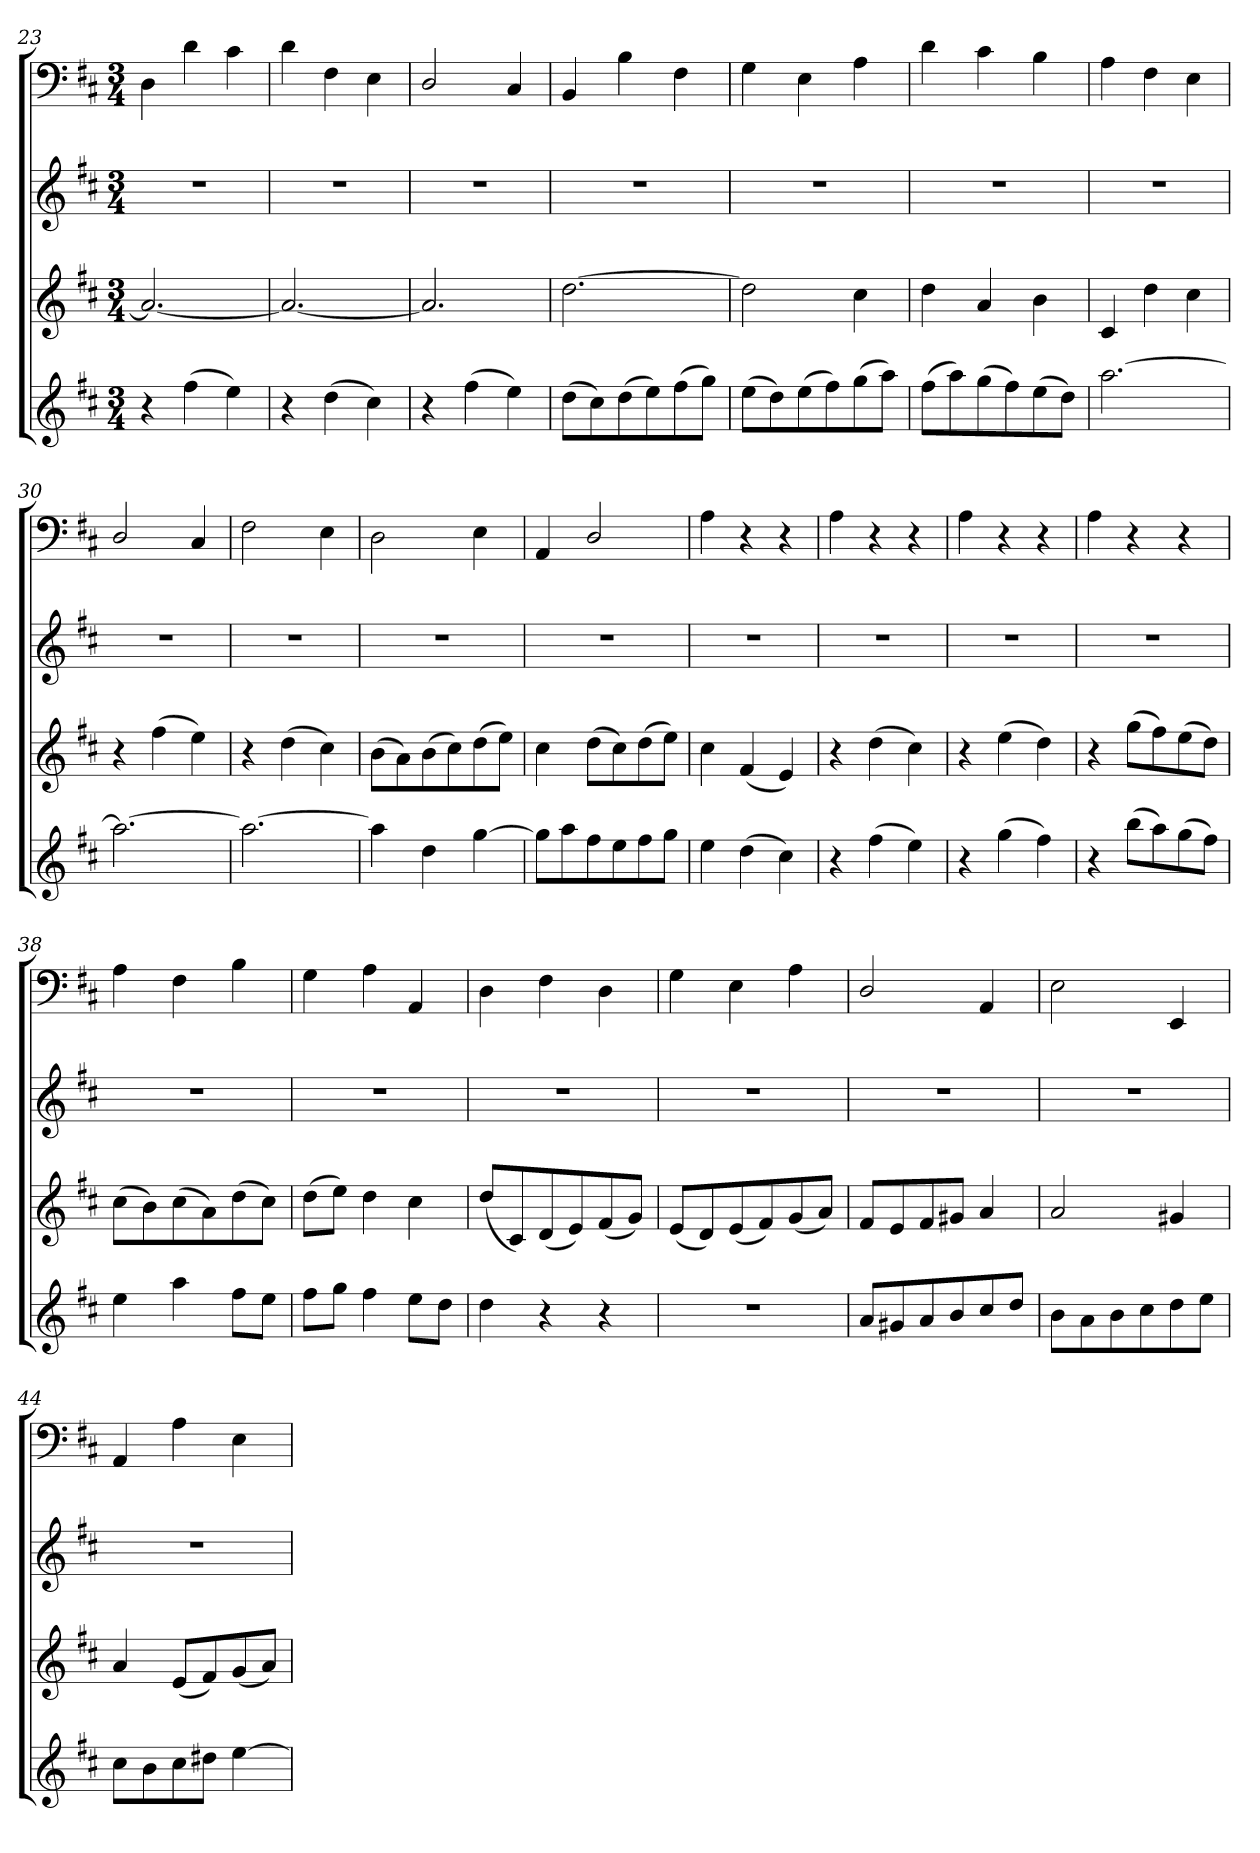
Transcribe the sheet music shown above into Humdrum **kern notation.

**kern	**kern	**kern	**kern
*part4	*part3	*part2	*part1
*staff4	*staff3	*staff2	*staff1
*clefG2	*clefG2	*clefG2	*clefF4
*k[f#c#]	*k[f#c#]	*k[f#c#]	*k[f#c#]
*b:	*b:	*b:	*b:
*M3/4	*M3/4	*M3/4	*M3/4
=23	=23	=23	=23
4r	2.a/_	2.r	4D\
(4ff#\	.	.	4d\
4ee\)	.	.	4c#\
=24	=24	=24	=24
4r	2.a/_	2.r	4d\
(4dd\	.	.	4F#\
4cc#\)	.	.	4E\
=25	=25	=25	=25
4r	2.a/]	2.r	2D/
(4ff#\	.	.	.
4ee\)	.	.	4C#/
=26	=26	=26	=26
(8dd\L	[2.dd\	2.r	4BB/
8cc#\)	.	.	.
(8dd\	.	.	4B\
8ee\)	.	.	.
(8ff#\	.	.	4F#\
8gg\J)	.	.	.
=27	=27	=27	=27
(8ee\L	2dd\]	2.r	4G\
8dd\)	.	.	.
(8ee\	.	.	4E\
8ff#\)	.	.	.
(8gg\	4cc#\	.	4A\
8aa\J)	.	.	.
=28	=28	=28	=28
(8ff#\L	4dd\	2.r	4d\
8aa\)	.	.	.
(8gg\	4a/	.	4c#\
8ff#\)	.	.	.
(8ee\	4b\	.	4B\
8dd\J)	.	.	.
=29	=29	=29	=29
[2.aa\	4c#/	2.r	4A\
.	4dd\	.	4F#\
.	4cc#\	.	4E\
=30	=30	=30	=30
2.aa\_	4r	2.r	2D/
.	(4ff#\	.	.
.	4ee\)	.	4C#/
=31	=31	=31	=31
2.aa\_	4r	2.r	2F#\
.	(4dd\	.	.
.	4cc#\)	.	4E\
=32	=32	=32	=32
4aa\]	(8b\L	2.r	2D\
.	8a\)	.	.
4dd\	(8b\	.	.
.	8cc#\)	.	.
[4gg\	(8dd\	.	4E\
.	8ee\J)	.	.
=33	=33	=33	=33
8gg\L]	4cc#\	2.r	4AA/
8aa\	.	.	.
8ff#\	(8dd\L	.	2D/
8ee\	8cc#\)	.	.
8ff#\	(8dd\	.	.
8gg\J	8ee\J)	.	.
=34	=34	=34	=34
4ee\	4cc#\	2.r	4A\
(4dd\	(4f#/	.	4r
4cc#\)	4e/)	.	4r
=35	=35	=35	=35
4r	4r	2.r	4A\
(4ff#\	(4dd\	.	4r
4ee\)	4cc#\)	.	4r
=36	=36	=36	=36
4r	4r	2.r	4A\
(4gg\	(4ee\	.	4r
4ff#\)	4dd\)	.	4r
=37	=37	=37	=37
4r	4r	2.r	4A\
(8bb\L	(8gg\L	.	4r
8aa\)	8ff#\)	.	.
(8gg\	(8ee\	.	4r
8ff#\J)	8dd\J)	.	.
=38	=38	=38	=38
4ee\	(8cc#\L	2.r	4A\
.	8b\)	.	.
4aa\	(8cc#\	.	4F#\
.	8a\)	.	.
8ff#\L	(8dd\	.	4B\
8ee\J	8cc#\J)	.	.
=39	=39	=39	=39
8ff#\L	(8dd\L	2.r	4G\
8gg\J	8ee\J)	.	.
4ff#\	4dd\	.	4A\
8ee\L	4cc#\	.	4AA/
8dd\J	.	.	.
=40	=40	=40	=40
4dd\	(8dd/L	2.r	4D\
.	8c#/)	.	.
4r	(8d/	.	4F#\
.	8e/)	.	.
4r	(8f#/	.	4D\
.	8g/J)	.	.
=41	=41	=41	=41
2.r	(8e/L	2.r	4G\
.	8d/)	.	.
.	(8e/	.	4E\
.	8f#/)	.	.
.	(8g/	.	4A\
.	8a/J)	.	.
=42	=42	=42	=42
8a/L	8f#/L	2.r	2D/
8g#X/	8e/	.	.
8a/	8f#/	.	.
8b/	8g#X/J	.	.
8cc#/	4a/	.	4AA/
8dd/J	.	.	.
=43	=43	=43	=43
8b\L	2a/	2.r	2E\
8a\	.	.	.
8b\	.	.	.
8cc#\	.	.	.
8dd\	4g#X/	.	4EE/
8ee\J	.	.	.
=44	=44	=44	=44
8cc#\L	4a/	2.r	4AA/
8b\	.	.	.
8cc#\	(8e/L	.	4A\
8dd#X\J	8f#/)	.	.
[4ee\	(8g/	.	4E\
.	8a/J)	.	.
=	=	=	=
*-	*-	*-	*-
